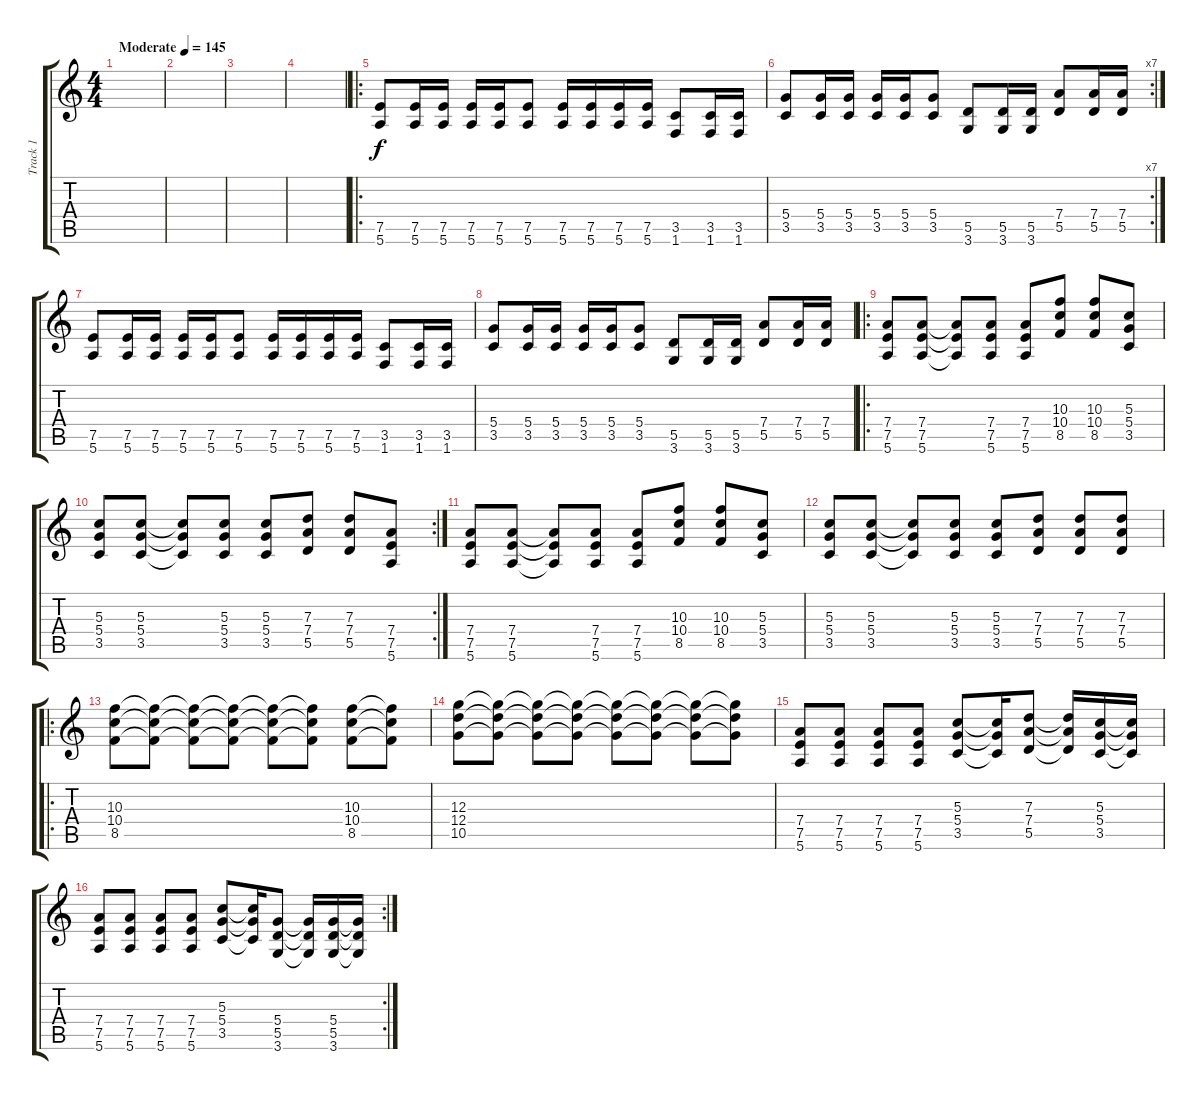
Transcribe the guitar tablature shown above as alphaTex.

\track ("Track 1" "Track 1") {instrument distortionguitar}
\staff {score tabs}
\tuning (E4 B3 G3 D3 A2 E2) {hide}
\ts (4 4)
\tempo (145 "Moderate")
\clef g2
\ks c
|
|
|
|
\ro
(7.5 5.6).8 (7.5 5.6).16 (7.5 5.6).16 (7.5 5.6).16 (7.5 5.6).16 (7.5 5.6).8 (7.5 5.6).16 (7.5 5.6).16 (7.5 5.6).16 (7.5 5.6).16 (3.5 1.6).8 (3.5 1.6).16 (3.5 1.6).16 |
\rc 7
(5.4 3.5).8 (5.4 3.5).16 (5.4 3.5).16 (5.4 3.5).16 (5.4 3.5).16 (5.4 3.5).8 (5.5 3.6).8 (5.5 3.6).16 (5.5 3.6).16 (7.4 5.5).8 (7.4 5.5).16 (7.4 5.5).16 |
(7.5 5.6).8 (7.5 5.6).16 (7.5 5.6).16 (7.5 5.6).16 (7.5 5.6).16 (7.5 5.6).8 (7.5 5.6).16 (7.5 5.6).16 (7.5 5.6).16 (7.5 5.6).16 (3.5 1.6).8 (3.5 1.6).16 (3.5 1.6).16 |
(5.4 3.5).8 (5.4 3.5).16 (5.4 3.5).16 (5.4 3.5).16 (5.4 3.5).16 (5.4 3.5).8 (5.5 3.6).8 (5.5 3.6).16 (5.5 3.6).16 (7.4 5.5).8 (7.4 5.5).16 (7.4 5.5).16 |
\ro
(7.4 7.5 5.6).8 (7.4 7.5 5.6).8 (7.4{t} 7.5{t} 5.6{t}).8 (7.4 7.5 5.6).8 (7.4 7.5 5.6).8 (10.3 10.4 8.5).8 (10.3 10.4 8.5).8 (5.3 5.4 3.5).8 |
\rc 2
(5.3 5.4 3.5).8 (5.3 5.4 3.5).8 (5.3{t} 5.4{t} 3.5{t}).8 (5.3 5.4 3.5).8 (5.3 5.4 3.5).8 (7.3 7.4 5.5).8 (7.3 7.4 5.5).8 (7.4 7.5 5.6).8 |
(7.4 7.5 5.6).8 (7.4 7.5 5.6).8 (7.4{t} 7.5{t} 5.6{t}).8 (7.4 7.5 5.6).8 (7.4 7.5 5.6).8 (10.3 10.4 8.5).8 (10.3 10.4 8.5).8 (5.3 5.4 3.5).8 |
(5.3 5.4 3.5).8 (5.3 5.4 3.5).8 (5.3{t} 5.4{t} 3.5{t}).8 (5.3 5.4 3.5).8 (5.3 5.4 3.5).8 (7.3 7.4 5.5).8 (7.3 7.4 5.5).8 (7.3 7.4 5.5).8 |
\ro
(10.3 10.4 8.5).8 (10.3{t} 10.4{t} 8.5{t}).8 (10.3{t} 10.4{t} 8.5{t}).8 (10.3{t} 10.4{t} 8.5{t}).8 (10.3{t} 10.4{t} 8.5{t}).8 (10.3{t} 10.4{t} 8.5{t}).8 (10.3 10.4 8.5).8 (10.3{t} 10.4{t} 8.5{t}).8 |
(12.3 12.4 10.5).8 (12.3{t} 12.4{t} 10.5{t}).8 (12.3{t} 12.4{t} 10.5{t}).8 (12.3{t} 12.4{t} 10.5{t}).8 (12.3{t} 12.4{t} 10.5{t}).8 (12.3{t} 12.4{t} 10.5{t}).8 (12.3{t} 12.4{t} 10.5{t}).8 (12.3{t} 12.4{t} 10.5{t}).8 |
(7.4 7.5 5.6).8 (7.4 7.5 5.6).8 (7.4 7.5 5.6).8 (7.4 7.5 5.6).8 (5.3 5.4 3.5).8 (5.3{t} 5.4{t} 3.5{t}).16 (7.3 7.4 5.5).8 (7.3{t} 7.4{t} 5.5{t}).16 (5.3 5.4 3.5).16 (5.3{t} 5.4{t} 3.5{t}).16 |
\rc 2
(7.4 7.5 5.6).8 (7.4 7.5 5.6).8 (7.4 7.5 5.6).8 (7.4 7.5 5.6).8 (5.3 5.4 3.5).8 (5.3{t} 5.4{t} 3.5{t}).16 (5.4 5.5 3.6).8 (5.4{t} 5.5{t} 3.6{t}).16 (5.4 5.5 3.6).16 (5.4{t} 5.5{t} 3.6{t}).16
